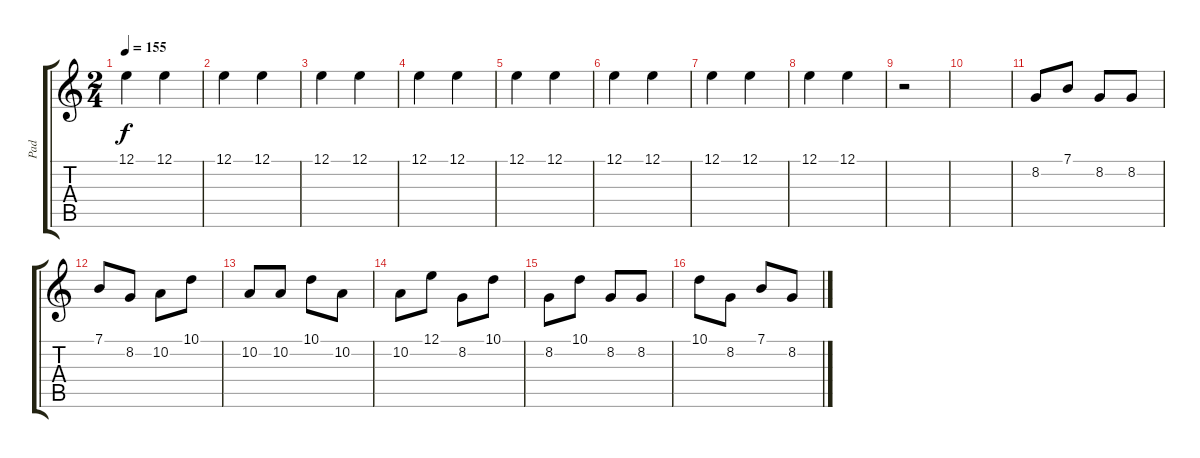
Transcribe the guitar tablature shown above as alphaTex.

\track ("Pad" "Pad") {instrument pad7halo}
\staff {score tabs}
\tuning (E4 B3 G3 D3 A2 E2) {hide}
\ts (2 4)
\tempo 155
\clef g2
\ks c
12.1.4{dy f} 12.1.4 |
12.1.4 12.1.4 |
12.1.4 12.1.4 |
12.1.4 12.1.4 |
12.1.4 12.1.4 |
12.1.4 12.1.4 |
12.1.4 12.1.4 |
12.1.4 12.1.4 |
r.2 |
|
8.2.8 7.1.8 8.2.8 8.2.8 |
7.1.8 8.2.8 10.2.8 10.1.8 |
10.2.8 10.2.8 10.1.8 10.2.8 |
10.2.8 12.1.8 8.2.8 10.1.8 |
8.2.8 10.1.8 8.2.8 8.2.8 |
10.1.8 8.2.8 7.1.8 8.2.8
